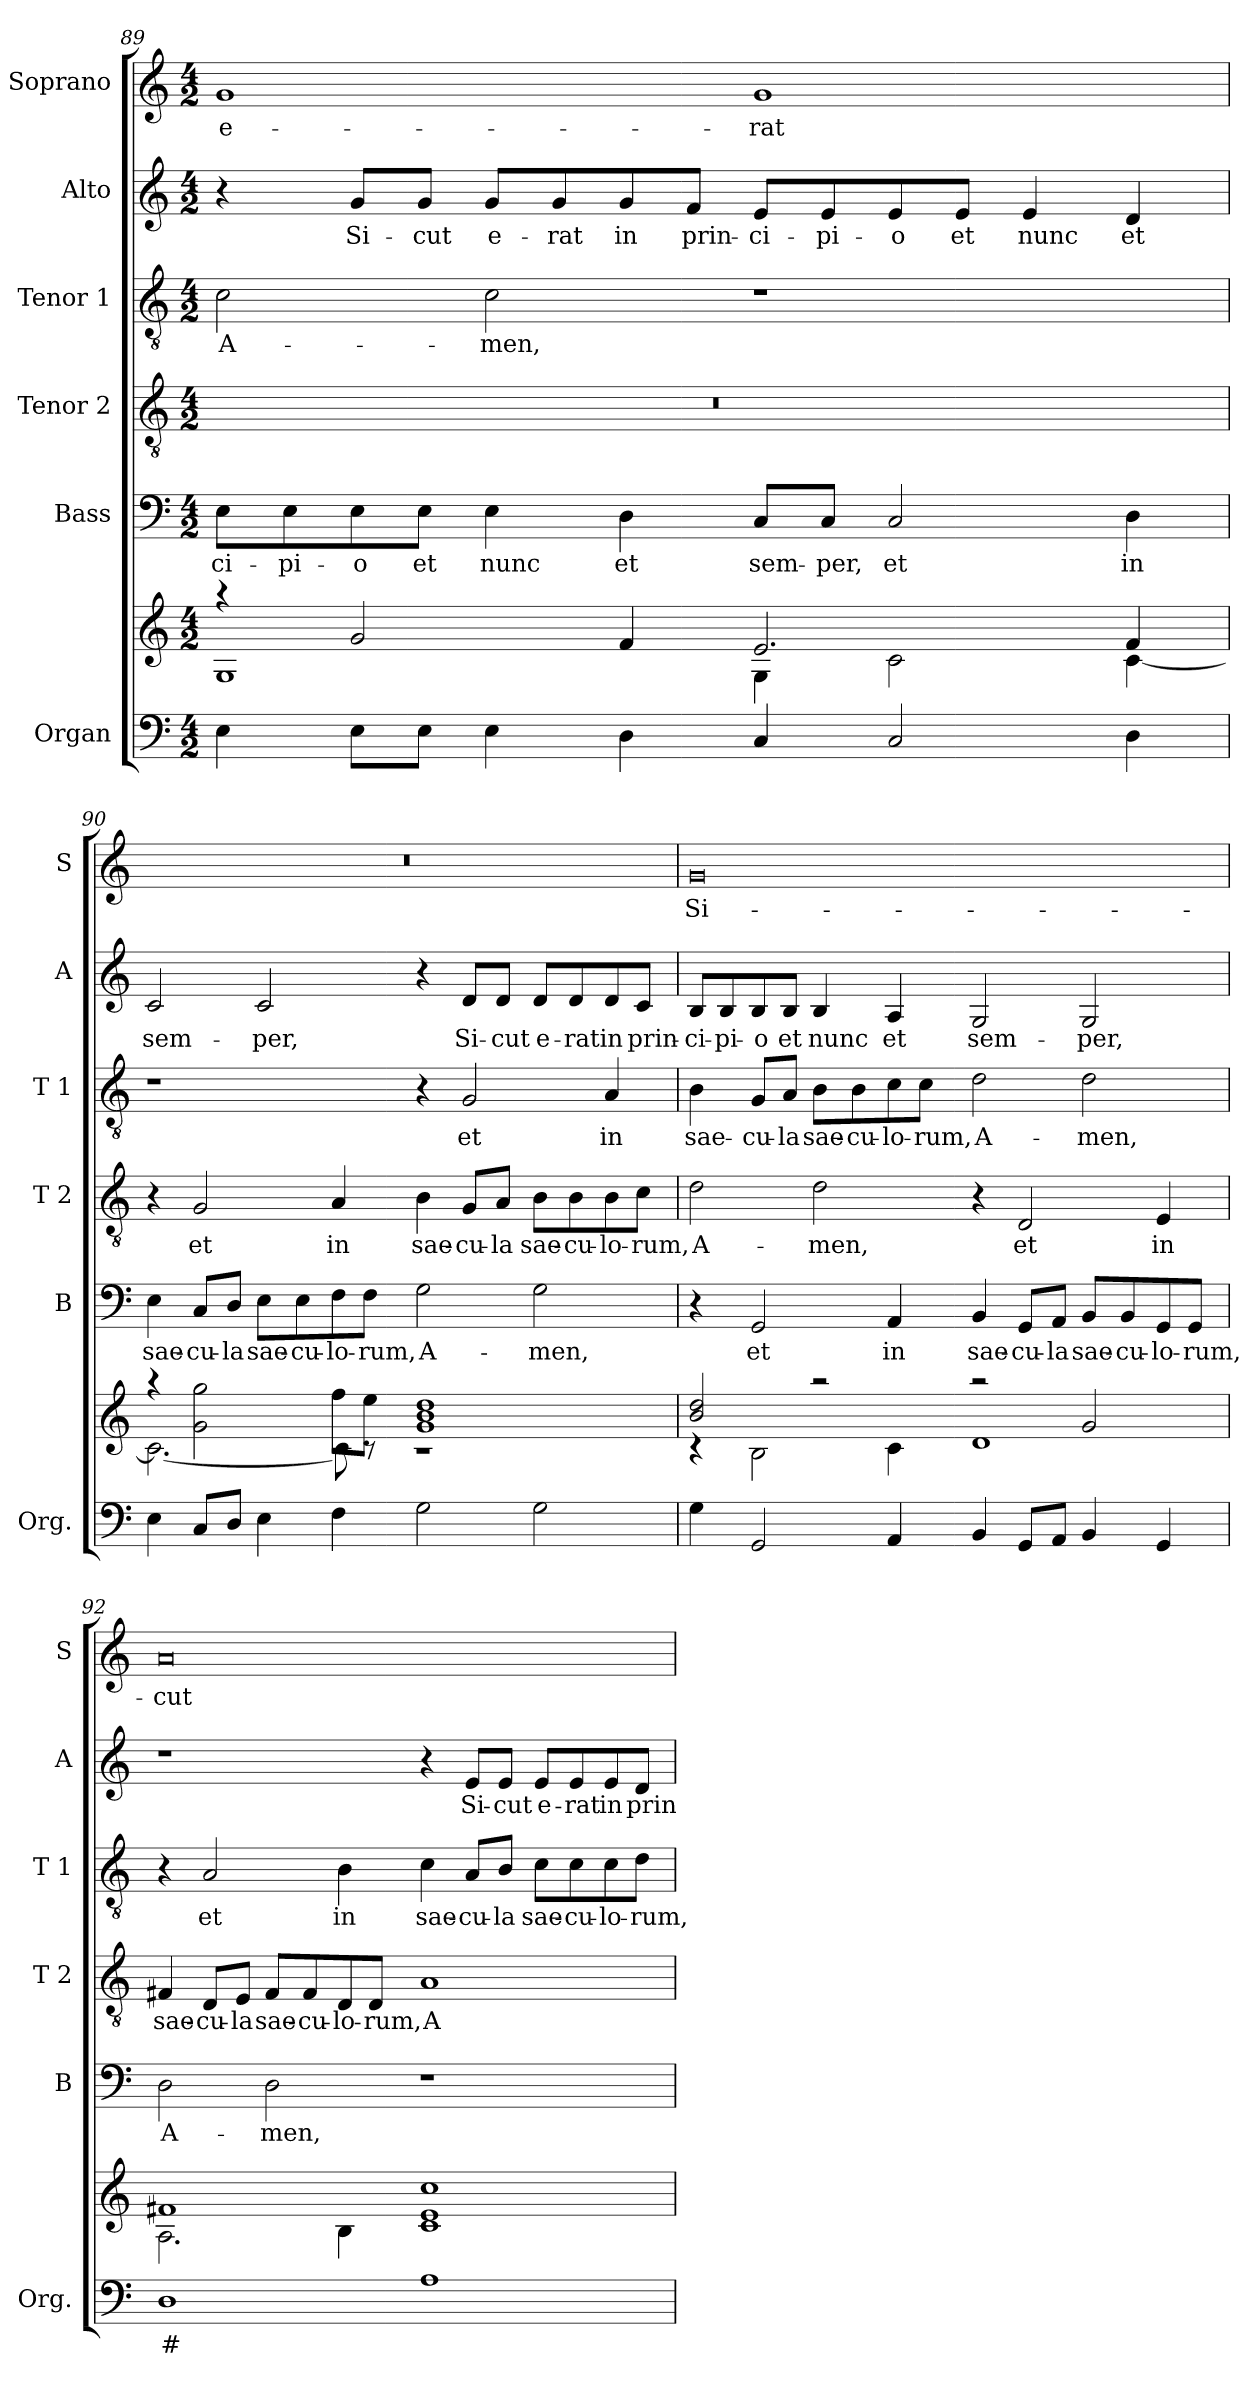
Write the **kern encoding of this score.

**kern	**text	**kern	**kern	**text	**kern	**text	**kern	**text	**kern	**text	**kern	**text
*part6	*part6	*part6	*part5	*part5	*part4	*part4	*part3	*part3	*part2	*part2	*part1	*part1
*staff7	*staff7	*staff6	*staff5	*staff5	*staff4	*staff4	*staff3	*staff3	*staff2	*staff2	*staff1	*staff1
*I"Organ	*	*	*I"Bass	*	*I"Tenor 2	*	*I"Tenor 1	*	*I"Alto	*	*I"Soprano	*
*I'Org.	*	*	*I'B	*	*I'T 2	*	*I'T 1	*	*I'A	*	*I'S	*
*clefF4	*	*clefG2	*clefF4	*	*clefGv2	*	*clefGv2	*	*clefG2	*	*clefG2	*
*k[]	*	*k[]	*k[]	*	*k[]	*	*k[]	*	*k[]	*	*k[]	*
*M4/2	*	*M4/2	*M4/2	*	*M4/2	*	*M4/2	*	*M4/2	*	*M4/2	*
=89	=89	=89	=89	=89	=89	=89	=89	=89	=89	=89	=89	=89
*	*	*^	*	*	*	*	*	*	*	*	*	*
!	!	!	!	!	!LO:LY:b	!	!	!	!LO:LY:b	!	!	!	!LO:LY:b
4E\	.	4raa	1G!	8E\L	-ci-	0r	.	2c\	A-	4r	.	1g	e-
!	!	!	!	!	!LO:LY:b	!	!	!	!	!	!	!	!
.	.	.	.	8E\	-pi-	.	.	.	.	.	.	.	.
!	!	!	!	!	!LO:LY:b	!	!	!	!	!	!LO:LY:b	!	!
8E\L	.	2g!/	.	8E\	-o	.	.	.	.	8g/L	Si-	.	.
!	!	!	!	!	!LO:LY:b	!	!	!	!	!	!LO:LY:b	!	!
8E\J	.	.	.	8E\J	et	.	.	.	.	8g/J	-cut	.	.
!	!	!	!	!	!LO:LY:b	!	!	!	!LO:LY:b	!	!LO:LY:b	!	!
4E\	.	.	.	4E\	nunc	.	.	2c\	-men,	8g/L	e-	.	.
!	!	!	!	!	!	!	!	!	!	!	!LO:LY:b	!	!
.	.	.	.	.	.	.	.	.	.	8g/	-rat	.	.
!	!	!	!	!	!LO:LY:b	!	!	!	!	!	!LO:LY:b	!	!
4D\	.	4f!/	.	4D\	et	.	.	.	.	8g/	in	.	.
!	!	!	!	!	!	!	!	!	!	!	!LO:LY:b	!	!
.	.	.	.	.	.	.	.	.	.	8f/J	prin-	.	.
!	!	!	!	!	!LO:LY:b	!	!	!	!	!	!LO:LY:b	!	!LO:LY:b
4C/	.	2.e!/	4G!\	8C/L	sem-	.	.	1r	.	8e/L	-ci-	1g	-rat
!	!	!	!	!	!LO:LY:b	!	!	!	!	!	!LO:LY:b	!	!
.	.	.	.	8C/J	-per,	.	.	.	.	8e/	-pi-	.	.
!	!	!	!	!	!LO:LY:b	!	!	!	!	!	!LO:LY:b	!	!
2C/	.	.	2c!\	2C/	et	.	.	.	.	8e/	-o	.	.
!	!	!	!	!	!	!	!	!	!	!	!LO:LY:b	!	!
.	.	.	.	.	.	.	.	.	.	8e/J	et	.	.
!	!	!	!	!	!	!	!	!	!	!	!LO:LY:b	!	!
.	.	.	.	.	.	.	.	.	.	4e/	nunc	.	.
!	!	!	!	!	!LO:LY:b	!	!	!	!	!	!LO:LY:b	!	!
4D\	.	4f!/	[4c!\	4D\	in	.	.	.	.	4d/	et	.	.
!!LO:LB:g=z
=90	=90	=90	=90	=90	=90	=90	=90	=90	=90	=90	=90	=90	=90
!	!	!	!	!	!LO:LY:b	!	!	!	!	!	!LO:LY:b	!	!
4E\	.	4raa	2.c!\_	4E\	sae-	4r	.	1r	.	2c/	sem-	0r	.
!	!	!	!	!	!LO:LY:b	!	!LO:LY:b	!	!	!	!	!	!
8C/L	.	2g!\ 2gg!\	.	8C/L	-cu-	2G/	et	.	.	.	.	.	.
!	!	!	!	!	!LO:LY:b	!	!	!	!	!	!	!	!
8D/J	.	.	.	8D/J	-la	.	.	.	.	.	.	.	.
!	!	!	!	!	!LO:LY:b	!	!	!	!	!	!LO:LY:b	!	!
4E\	.	.	.	8E\L	sae-	.	.	.	.	2c/	-per,	.	.
!	!	!	!	!	!LO:LY:b	!	!	!	!	!	!	!	!
.	.	.	.	8E\	-cu-	.	.	.	.	.	.	.	.
!	!	!	!	!	!LO:LY:b	!	!LO:LY:b	!	!	!	!	!	!
4F\	.	8ff!\L	8c!\]	8F\	-lo-	4A/	in	.	.	.	.	.	.
!	!	!	!	!	!LO:LY:b	!	!	!	!	!	!	!	!
.	.	8ee!\J	8rc	8F\J	-rum,	.	.	.	.	.	.	.	.
!	!	!	!	!	!LO:LY:b	!	!LO:LY:b	!	!	!	!	!	!
2G\	.	1g! 1b! 1dd!	1rc	2G\	A-	4B\	sae-	4r	.	4r	.	.	.
!	!	!	!	!	!	!	!LO:LY:b	!	!LO:LY:b	!	!LO:LY:b	!	!
.	.	.	.	.	.	8G/L	-cu-	2G/	et	8d/L	Si-	.	.
!	!	!	!	!	!	!	!LO:LY:b	!	!	!	!LO:LY:b	!	!
.	.	.	.	.	.	8A/J	-la	.	.	8d/J	-cut	.	.
!	!	!	!	!	!LO:LY:b	!	!LO:LY:b	!	!	!	!LO:LY:b	!	!
2G\	.	.	.	2G\	-men,	8B\L	sae-	.	.	8d/L	e-	.	.
!	!	!	!	!	!	!	!LO:LY:b	!	!	!	!LO:LY:b	!	!
.	.	.	.	.	.	8B\	-cu-	.	.	8d/	-rat	.	.
!	!	!	!	!	!	!	!LO:LY:b	!	!LO:LY:b	!	!LO:LY:b	!	!
.	.	.	.	.	.	8B\	-lo-	4A/	in	8d/	in	.	.
!	!	!	!	!	!	!	!LO:LY:b	!	!	!	!LO:LY:b	!	!
.	.	.	.	.	.	8c\J	-rum,	.	.	8c/J	prin-	.	.
=91	=91	=91	=91	=91	=91	=91	=91	=91	=91	=91	=91	=91	=91
!	!	!	!	!	!	!	!LO:LY:b	!	!LO:LY:b	!	!LO:LY:b	!	!LO:LY:b
4G\	.	2b!/ 2dd!/	4rc	4r	.	2d\	A-	4B\	sae-	8B/L	-ci-	0g	Si-
!	!	!	!	!	!	!	!	!	!	!	!LO:LY:b	!	!
.	.	.	.	.	.	.	.	.	.	8B/	-pi-	.	.
!	!	!	!	!	!LO:LY:b	!	!	!	!LO:LY:b	!	!LO:LY:b	!	!
2GG/	.	.	2B!\	2GG/	et	.	.	8G/L	-cu-	8B/	-o	.	.
!	!	!	!	!	!	!	!	!	!LO:LY:b	!	!LO:LY:b	!	!
.	.	.	.	.	.	.	.	8A/J	-la	8B/J	et	.	.
!	!	!	!	!	!	!	!LO:LY:b	!	!LO:LY:b	!	!LO:LY:b	!	!
.	.	2raa	.	.	.	2d\	-men,	8B\L	sae-	4B/	nunc	.	.
!	!	!	!	!	!	!	!	!	!LO:LY:b	!	!	!	!
.	.	.	.	.	.	.	.	8B\	-cu-	.	.	.	.
!	!	!	!	!	!LO:LY:b	!	!	!	!LO:LY:b	!	!LO:LY:b	!	!
4AA/	.	.	4c!\	4AA/	in	.	.	8c\	-lo-	4A/	et	.	.
!	!	!	!	!	!	!	!	!	!LO:LY:b	!	!	!	!
.	.	.	.	.	.	.	.	8c\J	-rum,	.	.	.	.
!	!	!	!	!	!LO:LY:b	!	!	!	!LO:LY:b	!	!LO:LY:b	!	!
4BB/	.	2raa	1d!	4BB/	sae-	4r	.	2d\	A-	2G/	sem-	.	.
!	!	!	!	!	!LO:LY:b	!	!LO:LY:b	!	!	!	!	!	!
8GG/L	.	.	.	8GG/L	-cu-	2D/	et	.	.	.	.	.	.
!	!	!	!	!	!LO:LY:b	!	!	!	!	!	!	!	!
8AA/J	.	.	.	8AA/J	-la	.	.	.	.	.	.	.	.
!	!	!	!	!	!LO:LY:b	!	!	!	!LO:LY:b	!	!LO:LY:b	!	!
4BB/	.	2g!/	.	8BB/L	sae-	.	.	2d\	-men,	2G/	-per,	.	.
!	!	!	!	!	!LO:LY:b	!	!	!	!	!	!	!	!
.	.	.	.	8BB/	-cu-	.	.	.	.	.	.	.	.
!	!	!	!	!	!LO:LY:b	!	!LO:LY:b	!	!	!	!	!	!
4GG/	.	.	.	8GG/	-lo-	4E/	in	.	.	.	.	.	.
!	!	!	!	!	!LO:LY:b	!	!	!	!	!	!	!	!
.	.	.	.	8GG/J	-rum,	.	.	.	.	.	.	.	.
!!LO:PB:g=z
=92	=92	=92	=92	=92	=92	=92	=92	=92	=92	=92	=92	=92	=92
!	!LO:LY:b	!	!	!	!LO:LY:b	!	!LO:LY:b	!	!	!	!	!	!LO:LY:b
1D	#	1f#X!	2.A!\	2D\	A-	4F#X/	sae-	4r	.	1r	.	0a	-cut
!	!	!	!	!	!	!	!LO:LY:b	!	!LO:LY:b	!	!	!	!
.	.	.	.	.	.	8D/L	-cu-	2A/	et	.	.	.	.
!	!	!	!	!	!	!	!LO:LY:b	!	!	!	!	!	!
.	.	.	.	.	.	8E/J	-la	.	.	.	.	.	.
!	!	!	!	!	!LO:LY:b	!	!LO:LY:b	!	!	!	!	!	!
.	.	.	.	2D\	-men,	8F#/L	sae-	.	.	.	.	.	.
!	!	!	!	!	!	!	!LO:LY:b	!	!	!	!	!	!
.	.	.	.	.	.	8F#/	-cu-	.	.	.	.	.	.
!	!	!	!	!	!	!	!LO:LY:b	!	!LO:LY:b	!	!	!	!
.	.	.	4B!\	.	.	8D/	-lo-	4B\	in	.	.	.	.
!	!	!	!	!	!	!	!LO:LY:b	!	!	!	!	!	!
.	.	.	.	.	.	8D/J	-rum,	.	.	.	.	.	.
!	!	!	!	!	!	!	!LO:LY:b	!	!LO:LY:b	!	!	!	!
1A	.	1cc!	1c! 1e!	1r	.	1A	A-	4c\	sae-	4r	.	.	.
!	!	!	!	!	!	!	!	!	!LO:LY:b	!	!LO:LY:b	!	!
.	.	.	.	.	.	.	.	8A/L	-cu-	8e/L	Si-	.	.
!	!	!	!	!	!	!	!	!	!LO:LY:b	!	!LO:LY:b	!	!
.	.	.	.	.	.	.	.	8B/J	-la	8e/J	-cut	.	.
!	!	!	!	!	!	!	!	!	!LO:LY:b	!	!LO:LY:b	!	!
.	.	.	.	.	.	.	.	8c\L	sae-	8e/L	e-	.	.
!	!	!	!	!	!	!	!	!	!LO:LY:b	!	!LO:LY:b	!	!
.	.	.	.	.	.	.	.	8c\	-cu-	8e/	-rat	.	.
!	!	!	!	!	!	!	!	!	!LO:LY:b	!	!LO:LY:b	!	!
.	.	.	.	.	.	.	.	8c\	-lo-	8e/	in	.	.
!	!	!	!	!	!	!	!	!	!LO:LY:b	!	!LO:LY:b	!	!
.	.	.	.	.	.	.	.	8d\J	-rum,	8d/J	prin-	.	.
*	*	*v	*v	*	*	*	*	*	*	*	*	*	*
=	=	=	=	=	=	=	=	=	=	=	=	=
*-	*-	*-	*-	*-	*-	*-	*-	*-	*-	*-	*-	*-
